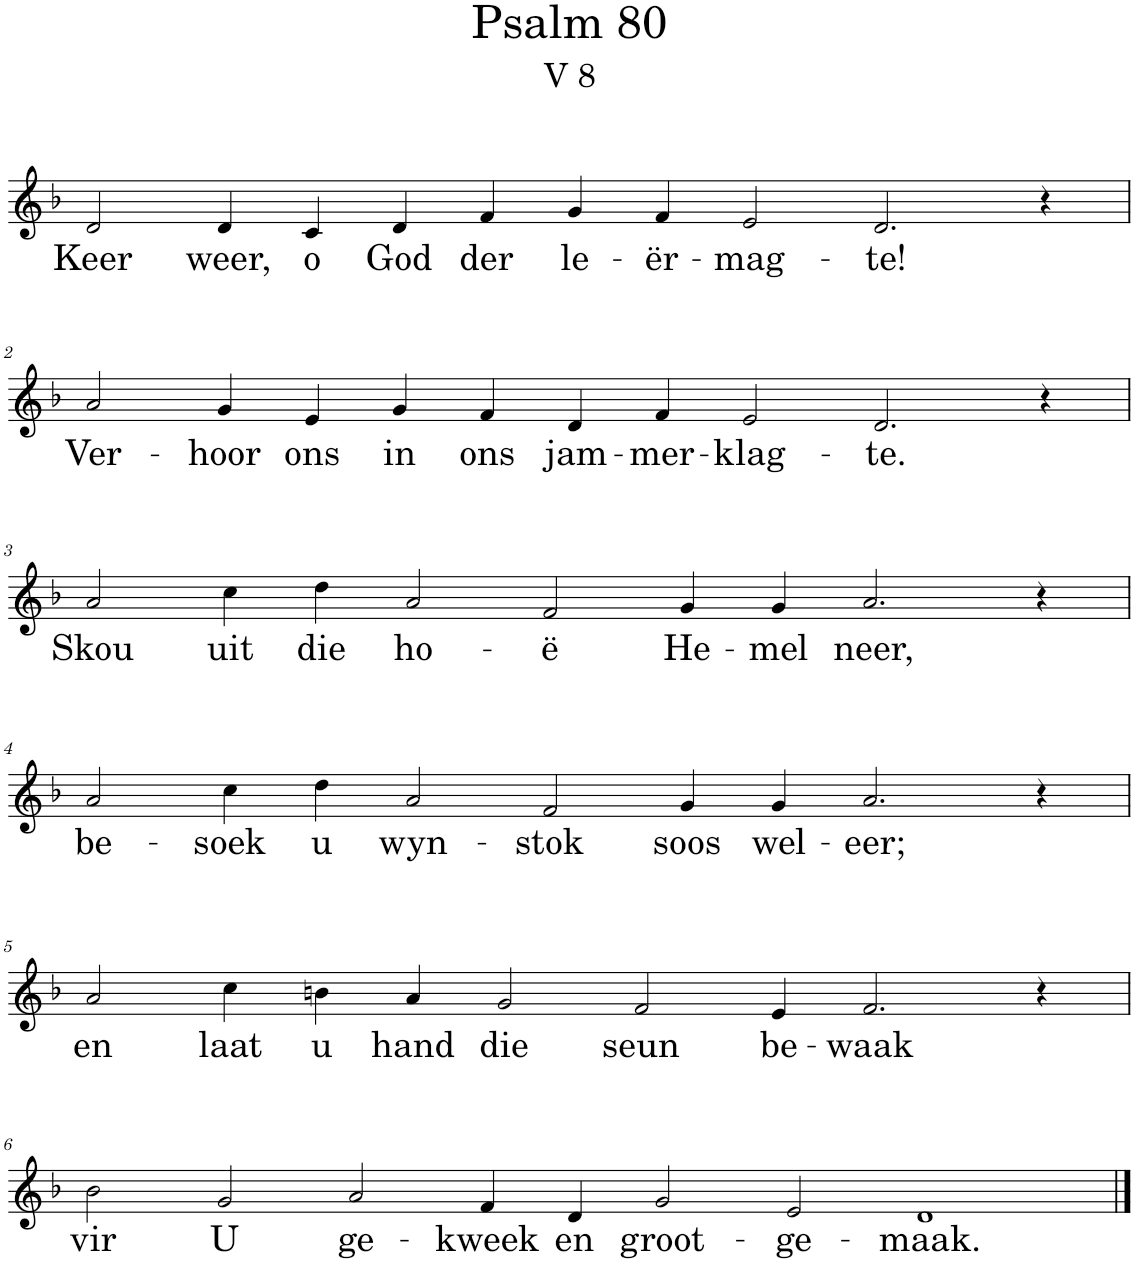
**kern	**text
*part1	*part1
*staff1	*staff1
*I"Pipe Organ	*
*I'Org.	*
*clefG2	*
*k[b-]	*
*M14/4	*
=1	=1
!	!LO:LY:b
2d/	Keer
!	!LO:LY:b
4d/	weer,
!	!LO:LY:b
4c/	o
!	!LO:LY:b
4d/	God
!	!LO:LY:b
4f/	der
!	!LO:LY:b
4g/	le-
!	!LO:LY:b
4f/	-ër-
!	!LO:LY:b
2e/	-mag-
!	!LO:LY:b
2.d/	-te!
4r	.
!!LO:LB:g=z
=2	=2
!	!LO:LY:b
2a/	Ver-
!	!LO:LY:b
4g/	-hoor
!	!LO:LY:b
4e/	ons
!	!LO:LY:b
4g/	in
!	!LO:LY:b
4f/	ons
!	!LO:LY:b
4d/	jam-
!	!LO:LY:b
4f/	-mer-
!	!LO:LY:b
2e/	-klag-
!	!LO:LY:b
2.d/	-te.
4r	.
!!LO:LB:g=z
=3	=3
!	!LO:LY:b
2a/	Skou
!	!LO:LY:b
4cc\	uit
!	!LO:LY:b
4dd\	die
!	!LO:LY:b
2a/	ho-
!	!LO:LY:b
2f/	-ë
!	!LO:LY:b
4g/	He-
!	!LO:LY:b
4g/	-mel
!	!LO:LY:b
2.a/	neer,
4r	.
!!LO:LB:g=z
=4	=4
!	!LO:LY:b
2a/	be-
!	!LO:LY:b
4cc\	-soek
!	!LO:LY:b
4dd\	u
!	!LO:LY:b
2a/	wyn-
!	!LO:LY:b
2f/	-stok
!	!LO:LY:b
4g/	soos
!	!LO:LY:b
4g/	wel-
!	!LO:LY:b
2.a/	-eer;
4r	.
!!LO:LB:g=z
=5	=5
!	!LO:LY:b
2a/	en
!	!LO:LY:b
4cc\	laat
!	!LO:LY:b
4bn\	u
!	!LO:LY:b
4a/	hand
!	!LO:LY:b
2g/	die
!	!LO:LY:b
2f/	seun
!	!LO:LY:b
4e/	be-
!	!LO:LY:b
2.f/	-waak
4r	.
!!LO:LB:g=z
=6	=6
*M16/4	*
!	!LO:LY:b
2b-\	vir
!	!LO:LY:b
2g/	U
!	!LO:LY:b
2a/	ge-
!	!LO:LY:b
4f/	-kweek
!	!LO:LY:b
4d/	en
!	!LO:LY:b
2g/	groot-
!	!LO:LY:b
2e/	-ge-
!	!LO:LY:b
1d	-maak.
==	==
*-	*-
